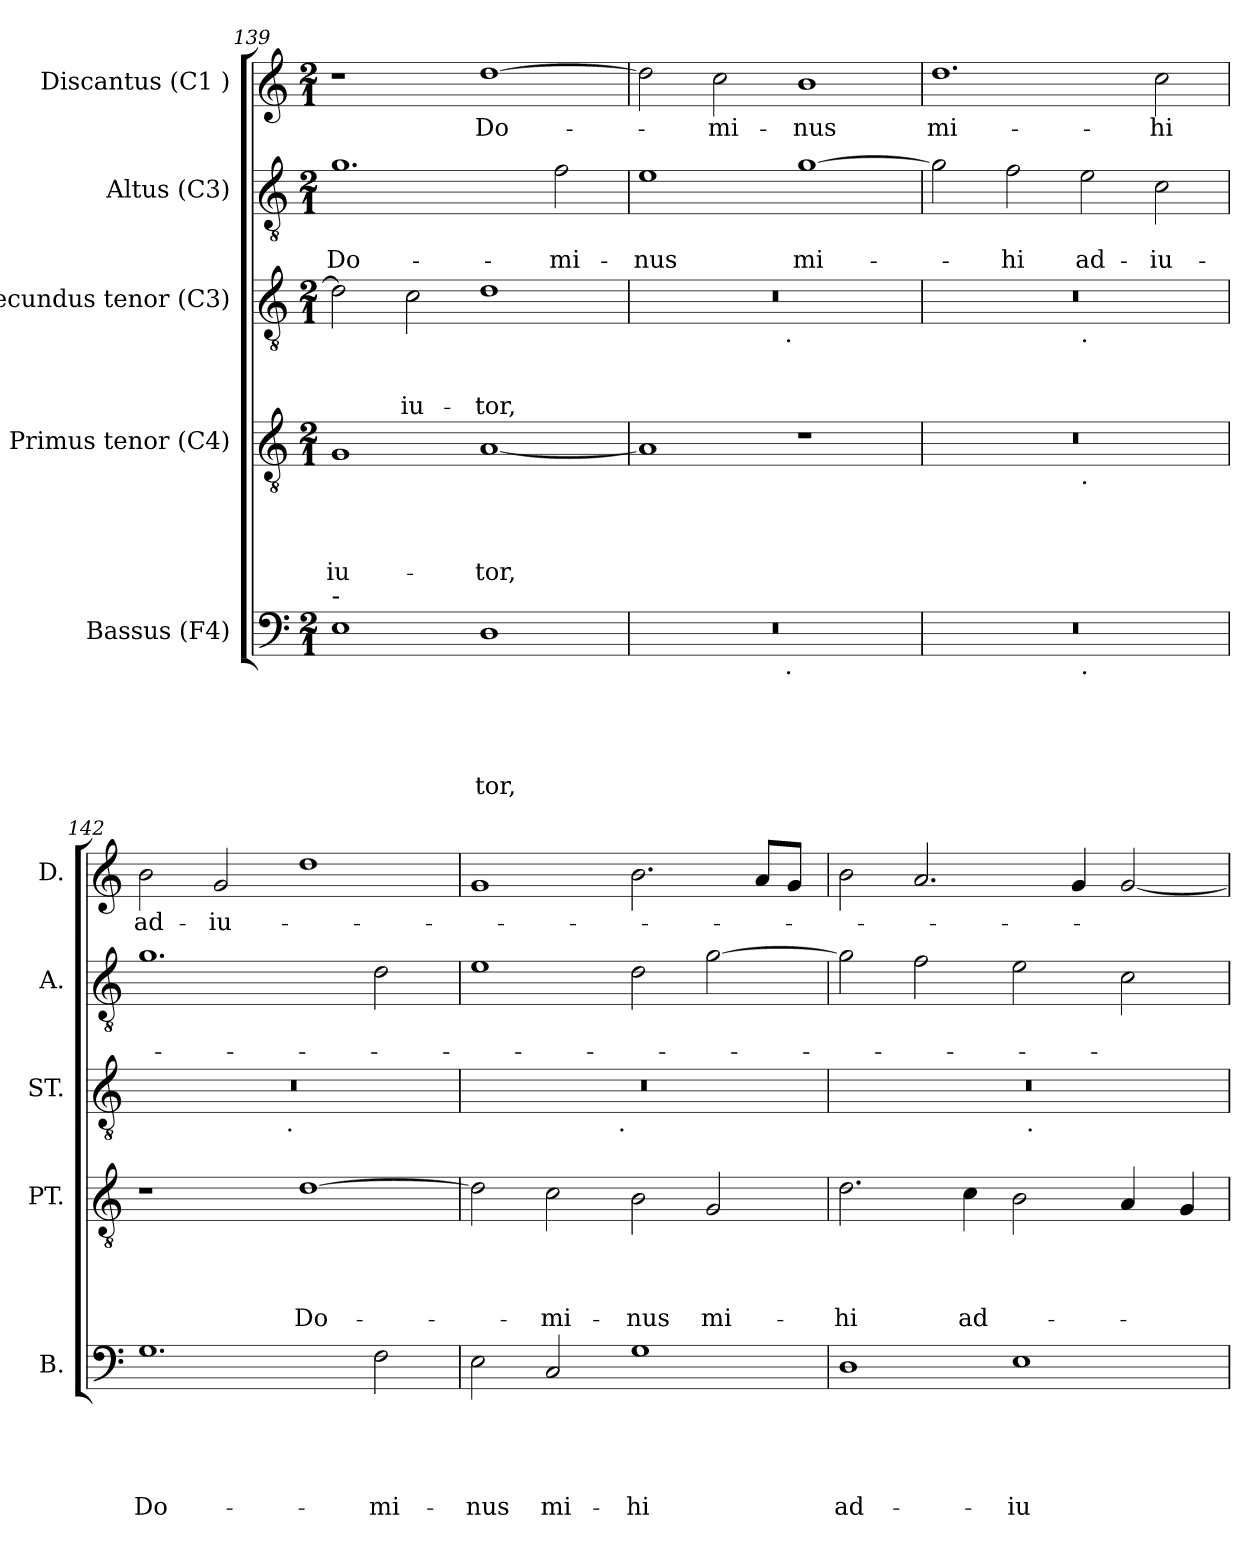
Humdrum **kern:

**kern	**text	**text	**text	**text	**text	**kern	**text	**text	**text	**text	**kern	**text	**text	**text	**kern	**text	**text	**kern	**text
*part5	*part5	*part5	*part5	*part5	*part5	*part4	*part4	*part4	*part4	*part4	*part3	*part3	*part3	*part3	*part2	*part2	*part2	*part1	*part1
*staff5	*staff5	*staff5	*staff5	*staff5	*staff5	*staff4	*staff4	*staff4	*staff4	*staff4	*staff3	*staff3	*staff3	*staff3	*staff2	*staff2	*staff2	*staff1	*staff1
*I"Bassus (F4)	*	*	*	*	*	*I"Primus tenor (C4)	*	*	*	*	*I"Secundus tenor (C3)	*	*	*	*I"Altus (C3)	*	*	*I"Discantus (C1 )	*
*I'B.	*	*	*	*	*	*I'PT.	*	*	*	*	*I'ST.	*	*	*	*I'A.	*	*	*I'D.	*
!!LO:PB:g=z
*clefF4	*	*	*	*	*	*clefGv2	*	*	*	*	*clefGv2	*	*	*	*clefGv2	*	*	*clefG2	*
*k[]	*	*	*	*	*	*k[]	*	*	*	*	*k[]	*	*	*	*k[]	*	*	*k[]	*
*C:	*	*	*	*	*	*C:	*	*	*	*	*C:	*	*	*	*C:	*	*	*C:	*
*M2/1	*	*	*	*	*	*M2/1	*	*	*	*	*M2/1	*	*	*	*M2/1	*	*	*M2/1	*
=139	=139	=139	=139	=139	=139	=139	=139	=139	=139	=139	=139	=139	=139	=139	=139	=139	=139	=139	=139
!LO:TX:a:t=-	!	!	!	!	!	!	!	!	!	!	!	!	!	!	!	!	!	!	!
!	!	!	!	!	!	!	!	!	!	!LO:LY:b	!	!	!	!	!	!	!LO:LY:b	!	!
1E	.	.	.	.	.	1G	.	.	.	-iu-	2d\]	.	.	.	1.g	.	Do-	1r	.
!	!	!	!	!	!	!	!	!	!	!	!	!	!	!LO:LY:b	!	!	!	!	!
.	.	.	.	.	.	.	.	.	.	.	2c\	.	.	-iu-	.	.	.	.	.
!	!	!	!	!	!LO:LY:b	!	!	!	!	!LO:LY:b	!	!	!	!LO:LY:b	!	!	!	!	!LO:LY:b
1D	.	.	.	.	-tor,	[<1A	.	.	.	-tor,	1d	.	.	-tor,	.	.	.	[>1dd	Do-
!	!	!	!	!	!	!	!	!	!	!	!	!	!	!	!	!	!LO:LY:b	!	!
.	.	.	.	.	.	.	.	.	.	.	.	.	.	.	2f\	.	-mi-	.	.
=140	=140	=140	=140	=140	=140	=140	=140	=140	=140	=140	=140	=140	=140	=140	=140	=140	=140	=140	=140
!	!	!	!	!	!	!	!	!	!	!	!	!	!	!	!	!	!LO:LY:b	!	!
*^	*	*	*	*	*	*	*	*	*	*	*^	*	*	*	*	*	*	*	*
0r	2ryy	.	.	.	.	.	1A]	.	.	.	.	0r	2ryy	.	.	.	1e	.	-nus	2dd\]	.
!	!	!	!	!	!	!	!	!	!	!	!	!	!	!	!	!	!	!	!	!	!LO:LY:b
.	4...ryy	.	.	.	.	.	.	.	.	.	.	.	4...ryy	.	.	.	.	.	.	2cc\	-mi-
!	!	!	!	!	!	!	!	!	!	!	!	!	!LO:TX:b:t=.	!	!	!	!	!	!	!	!
!	!LO:TX:b:t=.	!	!	!	!	!	!	!	!	!	!	!	!	!	!	!	!	!	!	!	!
.	1ryy	.	.	.	.	.	.	.	.	.	.	.	1ryy	.	.	.	.	.	.	.	.
!	!	!	!	!	!	!	!	!	!	!	!	!	!	!	!	!	!	!	!LO:LY:b	!	!LO:LY:b
.	.	.	.	.	.	.	1r	.	.	.	.	.	.	.	.	.	[>1g	.	mi-	1b	-nus
.	32ryy	.	.	.	.	.	.	.	.	.	.	.	32ryy	.	.	.	.	.	.	.	.
=141	=141	=141	=141	=141	=141	=141	=141	=141	=141	=141	=141	=141	=141	=141	=141	=141	=141	=141	=141	=141	=141
!	!	!	!	!	!	!	!	!	!	!	!	!	!	!	!	!	!	!	!	!	!LO:LY:b
*	*	*	*	*	*	*	*^	*	*	*	*	*	*	*	*	*	*	*	*	*	*
0r	1ryy	.	.	.	.	.	0r	1ryy	.	.	.	.	0r	1ryy	.	.	.	2g\]	.	.	1.dd	mi-
!	!	!	!	!	!	!	!	!	!	!	!	!	!	!	!	!	!	!	!	!LO:LY:b	!	!
.	.	.	.	.	.	.	.	.	.	.	.	.	.	.	.	.	.	2f\	.	-hi	.	.
!	!	!	!	!	!	!	!	!	!	!	!	!	!	!LO:TX:b:t=.	!	!	!	!	!	!	!	!
!	!	!	!	!	!	!	!	!LO:TX:b:t=.	!	!	!	!	!	!	!	!	!	!	!	!	!	!
!	!LO:TX:b:t=.	!	!	!	!	!	!	!	!	!	!	!	!	!	!	!	!	!	!	!	!	!
!	!	!	!	!	!	!	!	!	!	!	!	!	!	!	!	!	!	!	!	!LO:LY:b	!	!
.	1ryy	.	.	.	.	.	.	1ryy	.	.	.	.	.	1ryy	.	.	.	2e\	.	ad-	.	.
!	!	!	!	!	!	!	!	!	!	!	!	!	!	!	!	!	!	!	!	!LO:LY:b	!	!LO:LY:b
.	.	.	.	.	.	.	.	.	.	.	.	.	.	.	.	.	.	2c\	.	-iu-	2cc\	-hi
=142	=142	=142	=142	=142	=142	=142	=142	=142	=142	=142	=142	=142	=142	=142	=142	=142	=142	=142	=142	=142	=142	=142
!	!	!	!	!	!	!LO:LY:b	!	!	!	!	!	!	!	!	!	!	!	!	!	!	!	!LO:LY:b
*v	*v	*	*	*	*	*	*	*	*	*	*	*	*	*	*	*	*	*	*	*	*	*
*	*	*	*	*	*	*v	*v	*	*	*	*	*	*	*	*	*	*	*	*	*	*
1.G	.	.	.	.	Do-	1r	.	.	.	.	0r	2ryy	.	.	.	1.g	.	.	2b\	ad-
!	!	!	!	!	!	!	!	!	!	!	!	!	!	!	!	!	!	!	!	!LO:LY:b
.	.	.	.	.	.	.	.	.	.	.	.	4...ryy	.	.	.	.	.	.	2g/	-iu-
!	!	!	!	!	!	!	!	!	!	!	!	!LO:TX:b:t=.	!	!	!	!	!	!	!	!
.	.	.	.	.	.	.	.	.	.	.	.	1ryy	.	.	.	.	.	.	.	.
!	!	!	!	!	!	!	!	!	!	!LO:LY:b	!	!	!	!	!	!	!	!	!	!
.	.	.	.	.	.	[>1d	.	.	.	Do-	.	.	.	.	.	.	.	.	1dd	.
!	!	!	!	!	!LO:LY:b	!	!	!	!	!	!	!	!	!	!	!	!	!	!	!
2F\	.	.	.	.	-mi-	.	.	.	.	.	.	.	.	.	.	2d\	.	.	.	.
.	.	.	.	.	.	.	.	.	.	.	.	32ryy	.	.	.	.	.	.	.	.
=143	=143	=143	=143	=143	=143	=143	=143	=143	=143	=143	=143	=143	=143	=143	=143	=143	=143	=143	=143	=143
!	!	!	!	!	!LO:LY:b	!	!	!	!	!	!	!	!	!	!	!	!	!	!	!
2E\	.	.	.	.	-nus	2d\]	.	.	.	.	0r	2ryy	.	.	.	1e	.	.	1g	.
!	!	!	!	!	!LO:LY:b	!	!	!	!	!LO:LY:b	!	!	!	!	!	!	!	!	!	!
2C/	.	.	.	.	mi-	2c\	.	.	.	-mi-	.	4...ryy	.	.	.	.	.	.	.	.
!	!	!	!	!	!	!	!	!	!	!	!	!LO:TX:b:t=.	!	!	!	!	!	!	!	!
.	.	.	.	.	.	.	.	.	.	.	.	1ryy	.	.	.	.	.	.	.	.
!	!	!	!	!	!LO:LY:b	!	!	!	!	!LO:LY:b	!	!	!	!	!	!	!	!	!	!
1G	.	.	.	.	-hi	2B\	.	.	.	-nus	.	.	.	.	.	2d\	.	.	2.b\	.
!	!	!	!	!	!	!	!	!	!	!LO:LY:b	!	!	!	!	!	!	!	!	!	!
.	.	.	.	.	.	2G/	.	.	.	mi-	.	.	.	.	.	[>2g\	.	.	.	.
.	.	.	.	.	.	.	.	.	.	.	.	.	.	.	.	.	.	.	8a/L	.
.	.	.	.	.	.	.	.	.	.	.	.	.	.	.	.	.	.	.	8g/J	.
.	.	.	.	.	.	.	.	.	.	.	.	32ryy	.	.	.	.	.	.	.	.
!!LO:PB:g=z
=144	=144	=144	=144	=144	=144	=144	=144	=144	=144	=144	=144	=144	=144	=144	=144	=144	=144	=144	=144	=144
!	!	!	!	!	!LO:LY:b	!	!	!	!	!LO:LY:b	!	!	!	!	!	!	!	!	!	!
1D	.	.	.	.	ad-	2.d\	.	.	.	-hi	0r	1ryy	.	.	.	2g\]	.	.	2b\	.
.	.	.	.	.	.	.	.	.	.	.	.	.	.	.	.	2f\	.	.	2.a/	.
!	!	!	!	!	!	!	!	!	!	!LO:LY:b	!	!	!	!	!	!	!	!	!	!
.	.	.	.	.	.	4c\	.	.	.	ad-	.	.	.	.	.	.	.	.	.	.
!	!	!	!	!	!LO:LY:b	!	!	!	!	!	!	!	!	!	!	!	!	!	!	!
1E	.	.	.	.	-iu-	2B\	.	.	.	.	.	32ryy	.	.	.	2e\	.	.	.	.
!	!	!	!	!	!	!	!	!	!	!	!	!LO:TX:b:t=.	!	!	!	!	!	!	!	!
.	.	.	.	.	.	.	.	.	.	.	.	2ryy	.	.	.	.	.	.	.	.
.	.	.	.	.	.	.	.	.	.	.	.	.	.	.	.	.	.	.	4g/	.
.	.	.	.	.	.	4A/	.	.	.	.	.	.	.	.	.	2c\	.	.	[<2g/	.
.	.	.	.	.	.	.	.	.	.	.	.	4...ryy	.	.	.	.	.	.	.	.
.	.	.	.	.	.	4G/	.	.	.	.	.	.	.	.	.	.	.	.	.	.
*	*	*	*	*	*	*	*	*	*	*	*v	*v	*	*	*	*	*	*	*	*
=	=	=	=	=	=	=	=	=	=	=	=	=	=	=	=	=	=	=	=
*-	*-	*-	*-	*-	*-	*-	*-	*-	*-	*-	*-	*-	*-	*-	*-	*-	*-	*-	*-
